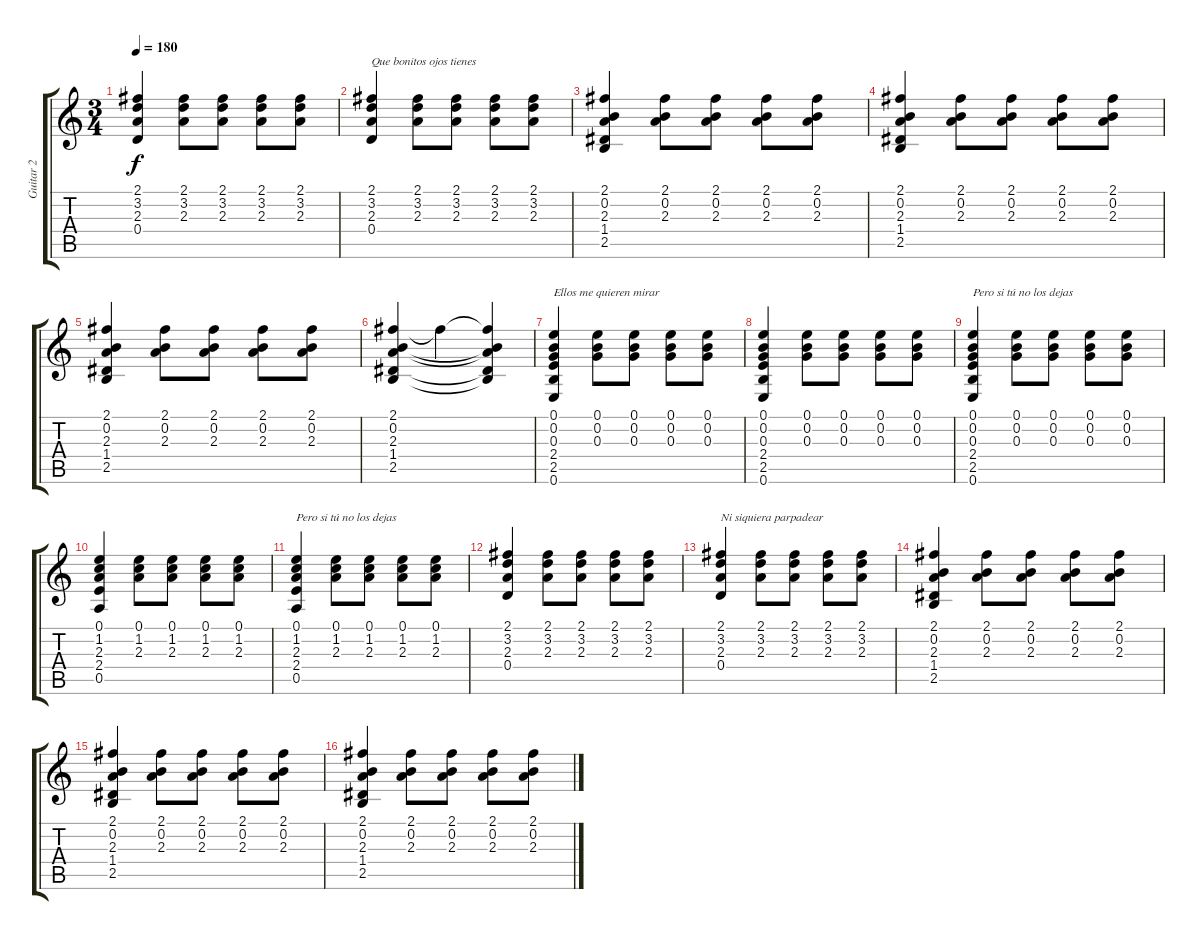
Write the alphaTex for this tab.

\track ("Guitar 2" "Guitar 2") {instrument acousticguitarnylon}
\staff {score tabs}
\tuning (E4 B3 G3 D3 A2 E2) {hide}
\ts (3 4)
\tempo 180
\clef g2
\ks c
(2.1 3.2 2.3 0.4).4{dy f} (2.1 3.2 2.3).8 (2.1 3.2 2.3).8 (2.1 3.2 2.3).8 (2.1 3.2 2.3).8 |
(2.1 3.2 2.3 0.4).4{txt "Que bonitos ojos tienes"} (2.1 3.2 2.3).8 (2.1 3.2 2.3).8 (2.1 3.2 2.3).8 (2.1 3.2 2.3).8 |
(2.1 0.2 2.3 1.4 2.5).4 (2.1 0.2 2.3).8 (2.1 0.2 2.3).8 (2.1 0.2 2.3).8 (2.1 0.2 2.3).8 |
(2.1 0.2 2.3 1.4 2.5).4 (2.1 0.2 2.3).8 (2.1 0.2 2.3).8 (2.1 0.2 2.3).8 (2.1 0.2 2.3).8 |
(2.1 0.2 2.3 1.4 2.5).4 (2.1 0.2 2.3).8 (2.1 0.2 2.3).8 (2.1 0.2 2.3).8 (2.1 0.2 2.3).8 |
(2.1 0.2 2.3 1.4 2.5).4 2.1{t}.4 (2.1{t} 0.2{t} 2.3{t} 1.4{t} 2.5{t}).4 |
(0.1 0.2 0.3 2.4 2.5 0.6).4{txt "Ellos me quieren mirar"} (0.1 0.2 0.3).8 (0.1 0.2 0.3).8 (0.1 0.2 0.3).8 (0.1 0.2 0.3).8 |
(0.1 0.2 0.3 2.4 2.5 0.6).4 (0.1 0.2 0.3).8 (0.1 0.2 0.3).8 (0.1 0.2 0.3).8 (0.1 0.2 0.3).8 |
(0.1 0.2 0.3 2.4 2.5 0.6).4{txt "Pero si tú no los dejas"} (0.1 0.2 0.3).8 (0.1 0.2 0.3).8 (0.1 0.2 0.3).8 (0.1 0.2 0.3).8 |
(0.1 1.2 2.3 2.4 0.5).4 (0.1 1.2 2.3).8 (0.1 1.2 2.3).8 (0.1 1.2 2.3).8 (0.1 1.2 2.3).8 |
(0.1 1.2 2.3 2.4 0.5).4{txt "Pero si tú no los dejas"} (0.1 1.2 2.3).8 (0.1 1.2 2.3).8 (0.1 1.2 2.3).8 (0.1 1.2 2.3).8 |
(2.1 3.2 2.3 0.4).4 (2.1 3.2 2.3).8 (2.1 3.2 2.3).8 (2.1 3.2 2.3).8 (2.1 3.2 2.3).8 |
(2.1 3.2 2.3 0.4).4{txt "Ni siquiera parpadear"} (2.1 3.2 2.3).8 (2.1 3.2 2.3).8 (2.1 3.2 2.3).8 (2.1 3.2 2.3).8 |
(2.1 0.2 2.3 1.4 2.5).4 (2.1 0.2 2.3).8 (2.1 0.2 2.3).8 (2.1 0.2 2.3).8 (2.1 0.2 2.3).8 |
(2.1 0.2 2.3 1.4 2.5).4 (2.1 0.2 2.3).8 (2.1 0.2 2.3).8 (2.1 0.2 2.3).8 (2.1 0.2 2.3).8 |
(2.1 0.2 2.3 1.4 2.5).4 (2.1 0.2 2.3).8 (2.1 0.2 2.3).8 (2.1 0.2 2.3).8 (2.1 0.2 2.3).8
